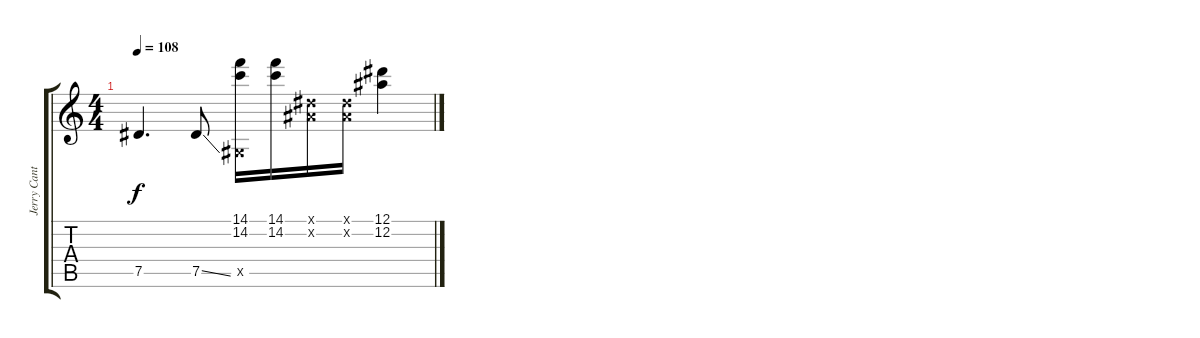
\track ("Jerry Cantrell - Guitar 1" "Jerry Cant") {instrument overdrivenguitar}
\staff {score tabs}
\tuning (Eb4 Bb3 Gb3 Db3 Ab2 Eb2) {hide}
\ts (4 4)
\tempo 108
\clef g2
\ks c
7.5{t}.4{d dy f} 7.5{ss}.8 (14.1 14.2 0.5{x}).16 (14.1 14.2).16 (0.1{x} 0.2{x}).16 (0.1{x} 0.2{x}).16 (12.1 12.2).4
